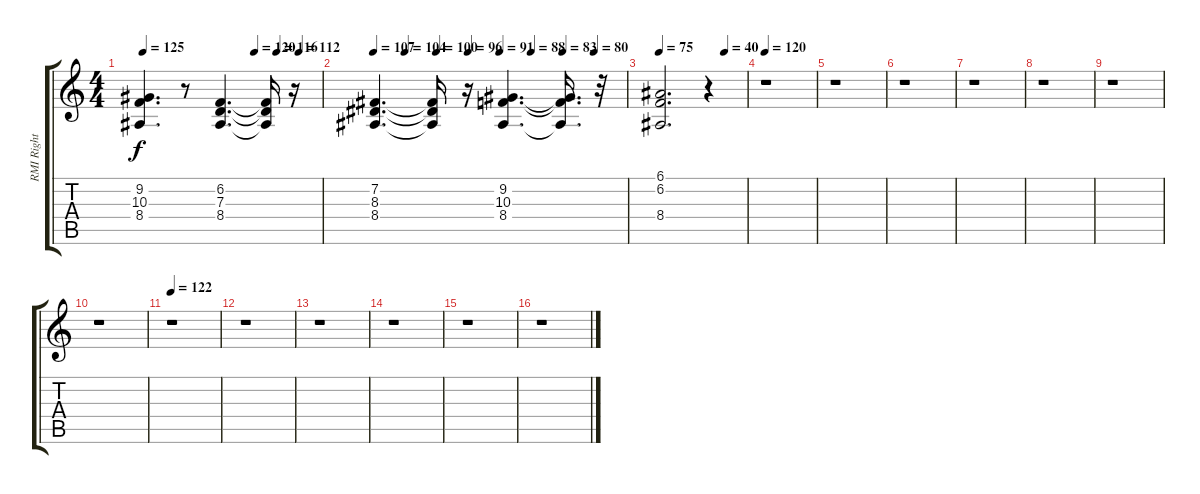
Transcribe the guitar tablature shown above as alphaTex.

\track ("RMI Right Hand/2nd Guitar End" "RMI Right ") {instrument vibraphone}
\staff {score tabs}
\tuning (E4 B3 G3 D3 A2 E2) {hide}
\ts (4 4)
\tempo 125
\tempo (120 0.625)
\tempo (116 0.75)
\tempo (112 0.875)
\clef g2
\ks c
(9.2 10.3 8.4).4{d dy f} r.8 (6.2 7.3 8.4).4{d} (6.2{t} 7.3{t} 8.4{t}).16 r.16 |
\tempo 107
\tempo (104 0.125)
\tempo (100 0.25)
\tempo (96 0.375)
\tempo (91 0.5)
\tempo (88 0.625)
\tempo (83 0.75)
\tempo (80 0.875)
(7.2 8.3 8.4).4{d} (7.2{t} 8.3{t} 8.4{t}).16 r.16 (9.2 10.3 8.4).4{d} (9.2{t} 10.3{t} 8.4{t}).16{d} r.32 |
\tempo 75
\tempo (40 0.75)
(6.1 6.2 8.4).2{d} r.4 |
\tempo 120
r.1 |
r.1 |
r.1 |
r.1 |
r.1 |
r.1 |
r.1 |
\tempo 122
r.1 |
r.1 |
r.1 |
r.1 |
r.1 |
r.1
